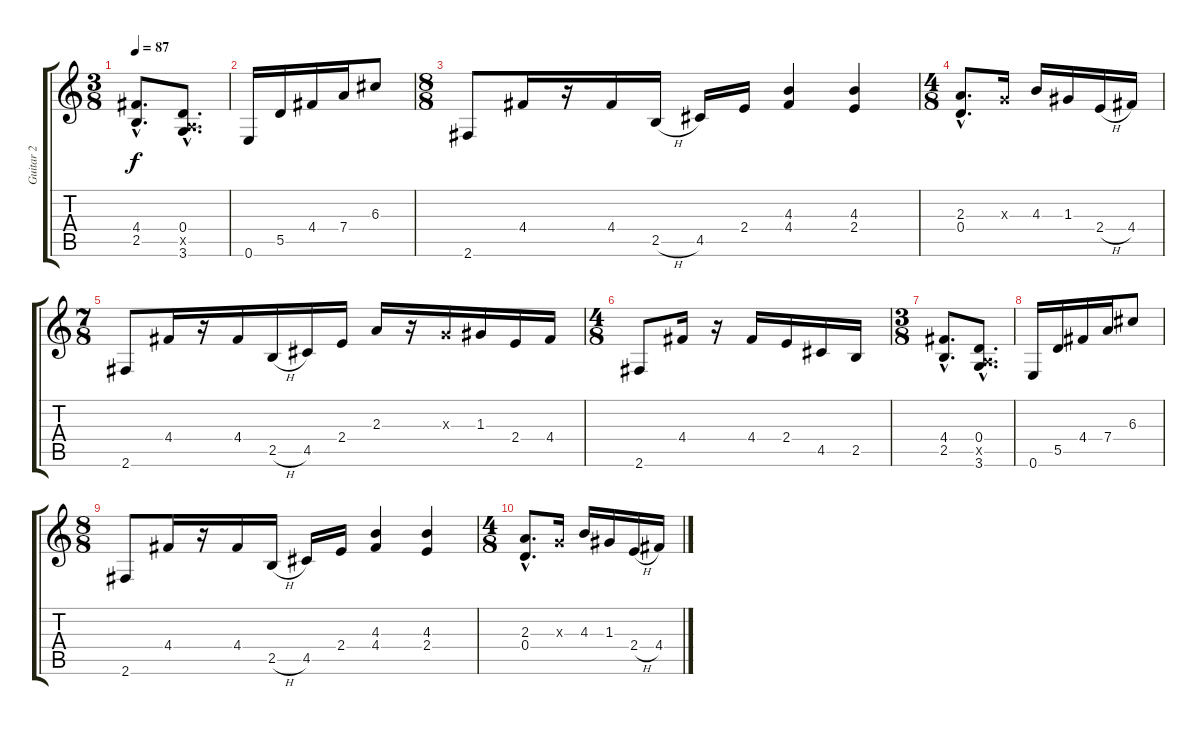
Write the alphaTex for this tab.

\track ("Guitar 2" "Guitar 2") {instrument acousticguitarsteel}
\staff {score tabs}
\tuning (E4 B3 G3 D3 A2 E2) {hide}
\ts (3 8)
\tempo 87
\clef g2
\ks c
(4.4{hac} 2.5{hac}).8{d dy f} (0.4{hac} 0.5{hac x} 3.6{hac}).8{d} |
0.6.16 5.5.16 4.4.16 7.4.16 6.3.8 |
\ts (8 8)
2.6.8 4.4.16 r.16 4.4.16 2.5{h}.16 4.5.16 2.4.16 (4.3 4.4).4 (4.3 2.4).4 |
\ts (4 8)
(2.3{hac} 0.4{hac}).8{d} 0.3{x}.16 4.3.16 1.3.16 2.4{h}.16 4.4.16 |
\ts (7 8)
2.6.8 4.4.16 r.16 4.4.16 2.5{h}.16 4.5.16 2.4.16 2.3.16 r.16 0.3{x}.16 1.3.16 2.4.16 4.4.16 |
\ts (4 8)
2.6.8 4.4.16 r.16 4.4.16 2.4.16 4.5.16 2.5.16 |
\ts (3 8)
(4.4{hac} 2.5{hac}).8{d} (0.4{hac} 0.5{hac x} 3.6{hac}).8{d} |
0.6.16 5.5.16 4.4.16 7.4.16 6.3.8 |
\ts (8 8)
2.6.8 4.4.16 r.16 4.4.16 2.5{h}.16 4.5.16 2.4.16 (4.3 4.4).4 (4.3 2.4).4 |
\ts (4 8)
(2.3{hac} 0.4{hac}).8{d} 0.3{x}.16 4.3.16 1.3.16 2.4{h}.16 4.4.16
